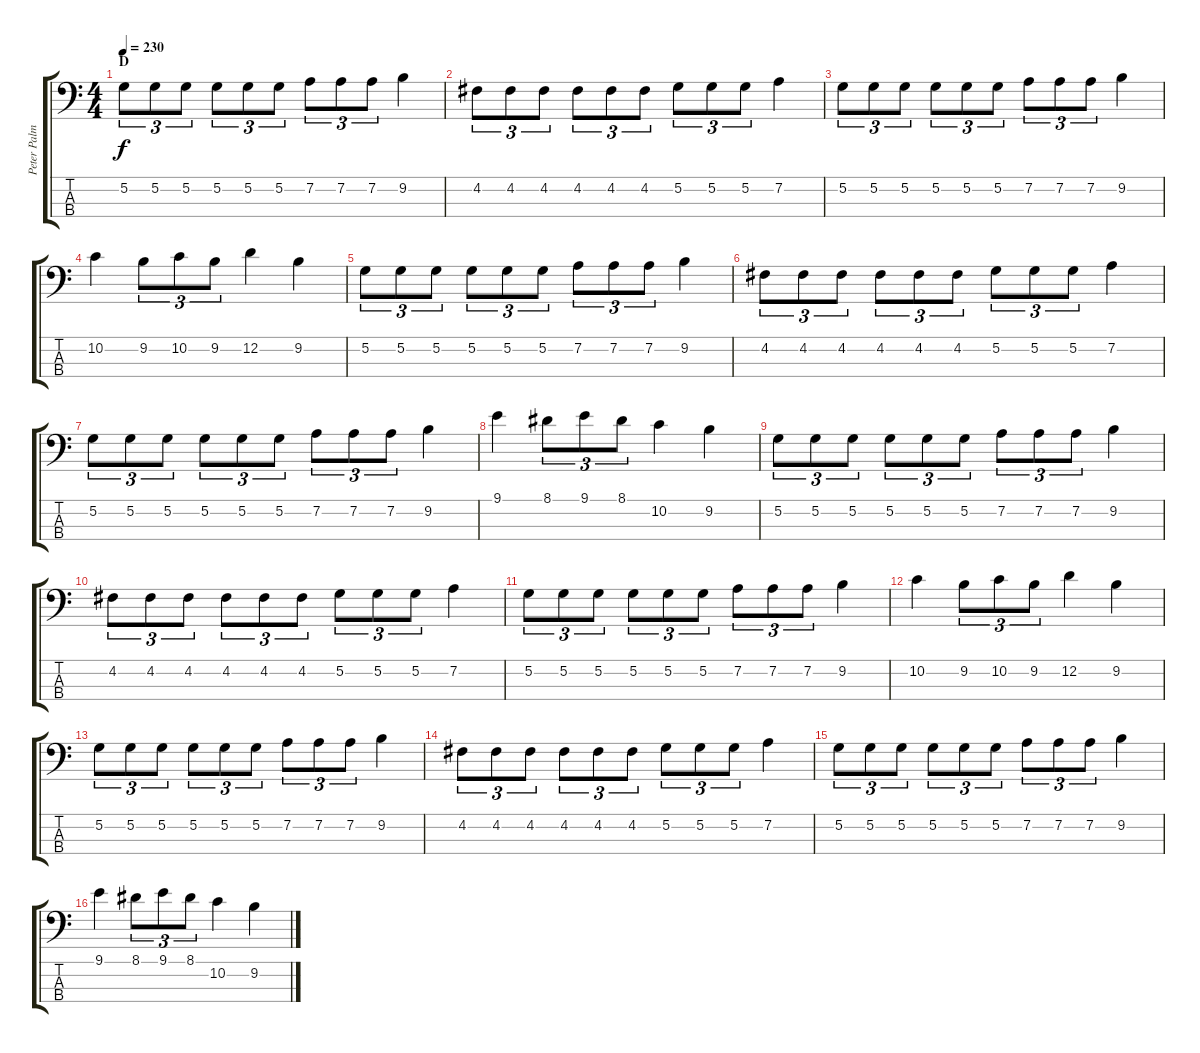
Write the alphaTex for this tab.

\track ("Peter Palmdahl" "Peter Palm") {instrument electricbasspick}
\staff {score tabs}
\tuning (G2 D2 A1 E1) {hide}
\ts (4 4)
\section ("" "D")
\tempo 230
\clef f4
\ks c
5.2.8{tu (3 2) dy f} 5.2.8{tu (3 2)} 5.2.8{tu (3 2)} 5.2.8{tu (3 2)} 5.2.8{tu (3 2)} 5.2.8{tu (3 2)} 7.2.8{tu (3 2)} 7.2.8{tu (3 2)} 7.2.8{tu (3 2)} 9.2.4 |
4.2.8{tu (3 2)} 4.2.8{tu (3 2)} 4.2.8{tu (3 2)} 4.2.8{tu (3 2)} 4.2.8{tu (3 2)} 4.2.8{tu (3 2)} 5.2.8{tu (3 2)} 5.2.8{tu (3 2)} 5.2.8{tu (3 2)} 7.2.4 |
5.2.8{tu (3 2)} 5.2.8{tu (3 2)} 5.2.8{tu (3 2)} 5.2.8{tu (3 2)} 5.2.8{tu (3 2)} 5.2.8{tu (3 2)} 7.2.8{tu (3 2)} 7.2.8{tu (3 2)} 7.2.8{tu (3 2)} 9.2.4 |
10.2.4 9.2.8{tu (3 2)} 10.2.8{tu (3 2)} 9.2.8{tu (3 2)} 12.2.4 9.2.4 |
5.2.8{tu (3 2)} 5.2.8{tu (3 2)} 5.2.8{tu (3 2)} 5.2.8{tu (3 2)} 5.2.8{tu (3 2)} 5.2.8{tu (3 2)} 7.2.8{tu (3 2)} 7.2.8{tu (3 2)} 7.2.8{tu (3 2)} 9.2.4 |
4.2.8{tu (3 2)} 4.2.8{tu (3 2)} 4.2.8{tu (3 2)} 4.2.8{tu (3 2)} 4.2.8{tu (3 2)} 4.2.8{tu (3 2)} 5.2.8{tu (3 2)} 5.2.8{tu (3 2)} 5.2.8{tu (3 2)} 7.2.4 |
5.2.8{tu (3 2)} 5.2.8{tu (3 2)} 5.2.8{tu (3 2)} 5.2.8{tu (3 2)} 5.2.8{tu (3 2)} 5.2.8{tu (3 2)} 7.2.8{tu (3 2)} 7.2.8{tu (3 2)} 7.2.8{tu (3 2)} 9.2.4 |
9.1.4 8.1.8{tu (3 2)} 9.1.8{tu (3 2)} 8.1.8{tu (3 2)} 10.2.4 9.2.4 |
5.2.8{tu (3 2)} 5.2.8{tu (3 2)} 5.2.8{tu (3 2)} 5.2.8{tu (3 2)} 5.2.8{tu (3 2)} 5.2.8{tu (3 2)} 7.2.8{tu (3 2)} 7.2.8{tu (3 2)} 7.2.8{tu (3 2)} 9.2.4 |
4.2.8{tu (3 2)} 4.2.8{tu (3 2)} 4.2.8{tu (3 2)} 4.2.8{tu (3 2)} 4.2.8{tu (3 2)} 4.2.8{tu (3 2)} 5.2.8{tu (3 2)} 5.2.8{tu (3 2)} 5.2.8{tu (3 2)} 7.2.4 |
5.2.8{tu (3 2)} 5.2.8{tu (3 2)} 5.2.8{tu (3 2)} 5.2.8{tu (3 2)} 5.2.8{tu (3 2)} 5.2.8{tu (3 2)} 7.2.8{tu (3 2)} 7.2.8{tu (3 2)} 7.2.8{tu (3 2)} 9.2.4 |
10.2.4 9.2.8{tu (3 2)} 10.2.8{tu (3 2)} 9.2.8{tu (3 2)} 12.2.4 9.2.4 |
5.2.8{tu (3 2)} 5.2.8{tu (3 2)} 5.2.8{tu (3 2)} 5.2.8{tu (3 2)} 5.2.8{tu (3 2)} 5.2.8{tu (3 2)} 7.2.8{tu (3 2)} 7.2.8{tu (3 2)} 7.2.8{tu (3 2)} 9.2.4 |
4.2.8{tu (3 2)} 4.2.8{tu (3 2)} 4.2.8{tu (3 2)} 4.2.8{tu (3 2)} 4.2.8{tu (3 2)} 4.2.8{tu (3 2)} 5.2.8{tu (3 2)} 5.2.8{tu (3 2)} 5.2.8{tu (3 2)} 7.2.4 |
5.2.8{tu (3 2)} 5.2.8{tu (3 2)} 5.2.8{tu (3 2)} 5.2.8{tu (3 2)} 5.2.8{tu (3 2)} 5.2.8{tu (3 2)} 7.2.8{tu (3 2)} 7.2.8{tu (3 2)} 7.2.8{tu (3 2)} 9.2.4 |
9.1.4 8.1.8{tu (3 2)} 9.1.8{tu (3 2)} 8.1.8{tu (3 2)} 10.2.4 9.2.4
